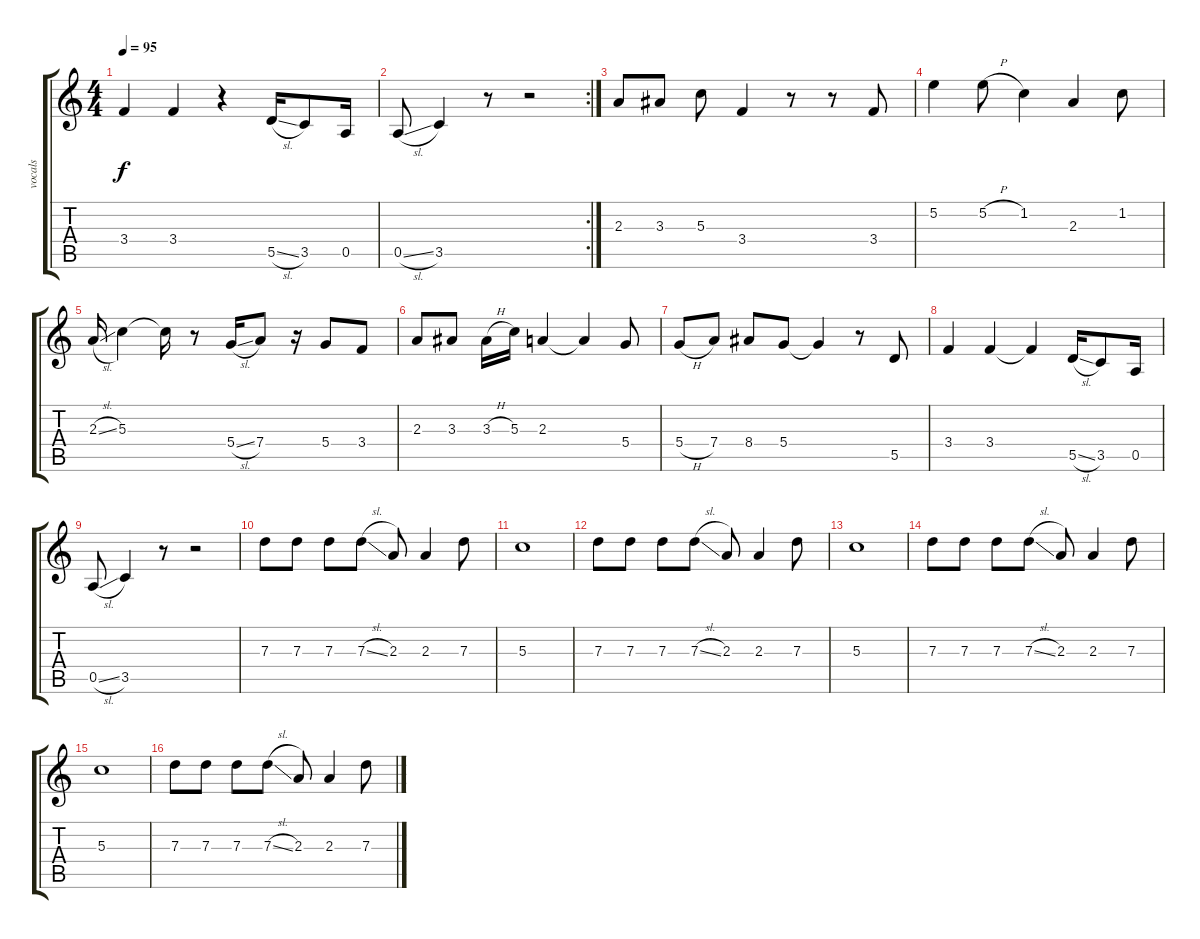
\track ("vocals" "vocals") {instrument acousticguitarsteel}
\staff {score tabs}
\tuning (E4 B3 G3 D3 A2 E2) {hide}
\ts (4 4)
\tempo 95
\clef g2
\ks c
3.4.4{dy f} 3.4.4 r.4 5.5{sl}.16 3.5.8 0.5.16 |
\rc 2
0.5{sl}.8 3.5.4 r.8 r.2 |
2.3.8 3.3.8 5.3.8 3.4.4 r.8 r.8 3.4.8 |
5.2.4 5.2{h}.8 1.2.4 2.3.4 1.2.8 |
2.3{sl}.16 5.3.4 5.3{t}.16 r.8 5.4{sl}.16 7.4.8 r.16 5.4.8 3.4.8 |
2.3.8 3.3.8 3.3{h}.16 5.3.16 2.3.4 2.3{t}.4 5.4.8 |
5.4{h}.8 7.4.8 8.4.8 5.4.8 5.4{t}.4 r.8 5.5.8 |
3.4.4 3.4.4 3.4{t}.4 5.5{sl}.16 3.5.8 0.5.16 |
0.5{sl}.8 3.5.4 r.8 r.2 |
7.3.8 7.3.8 7.3.8 7.3{sl}.8 2.3.8 2.3.4 7.3.8 |
5.3.1 |
7.3.8 7.3.8 7.3.8 7.3{sl}.8 2.3.8 2.3.4 7.3.8 |
5.3.1 |
7.3.8 7.3.8 7.3.8 7.3{sl}.8 2.3.8 2.3.4 7.3.8 |
5.3.1 |
7.3.8 7.3.8 7.3.8 7.3{sl}.8 2.3.8 2.3.4 7.3.8
